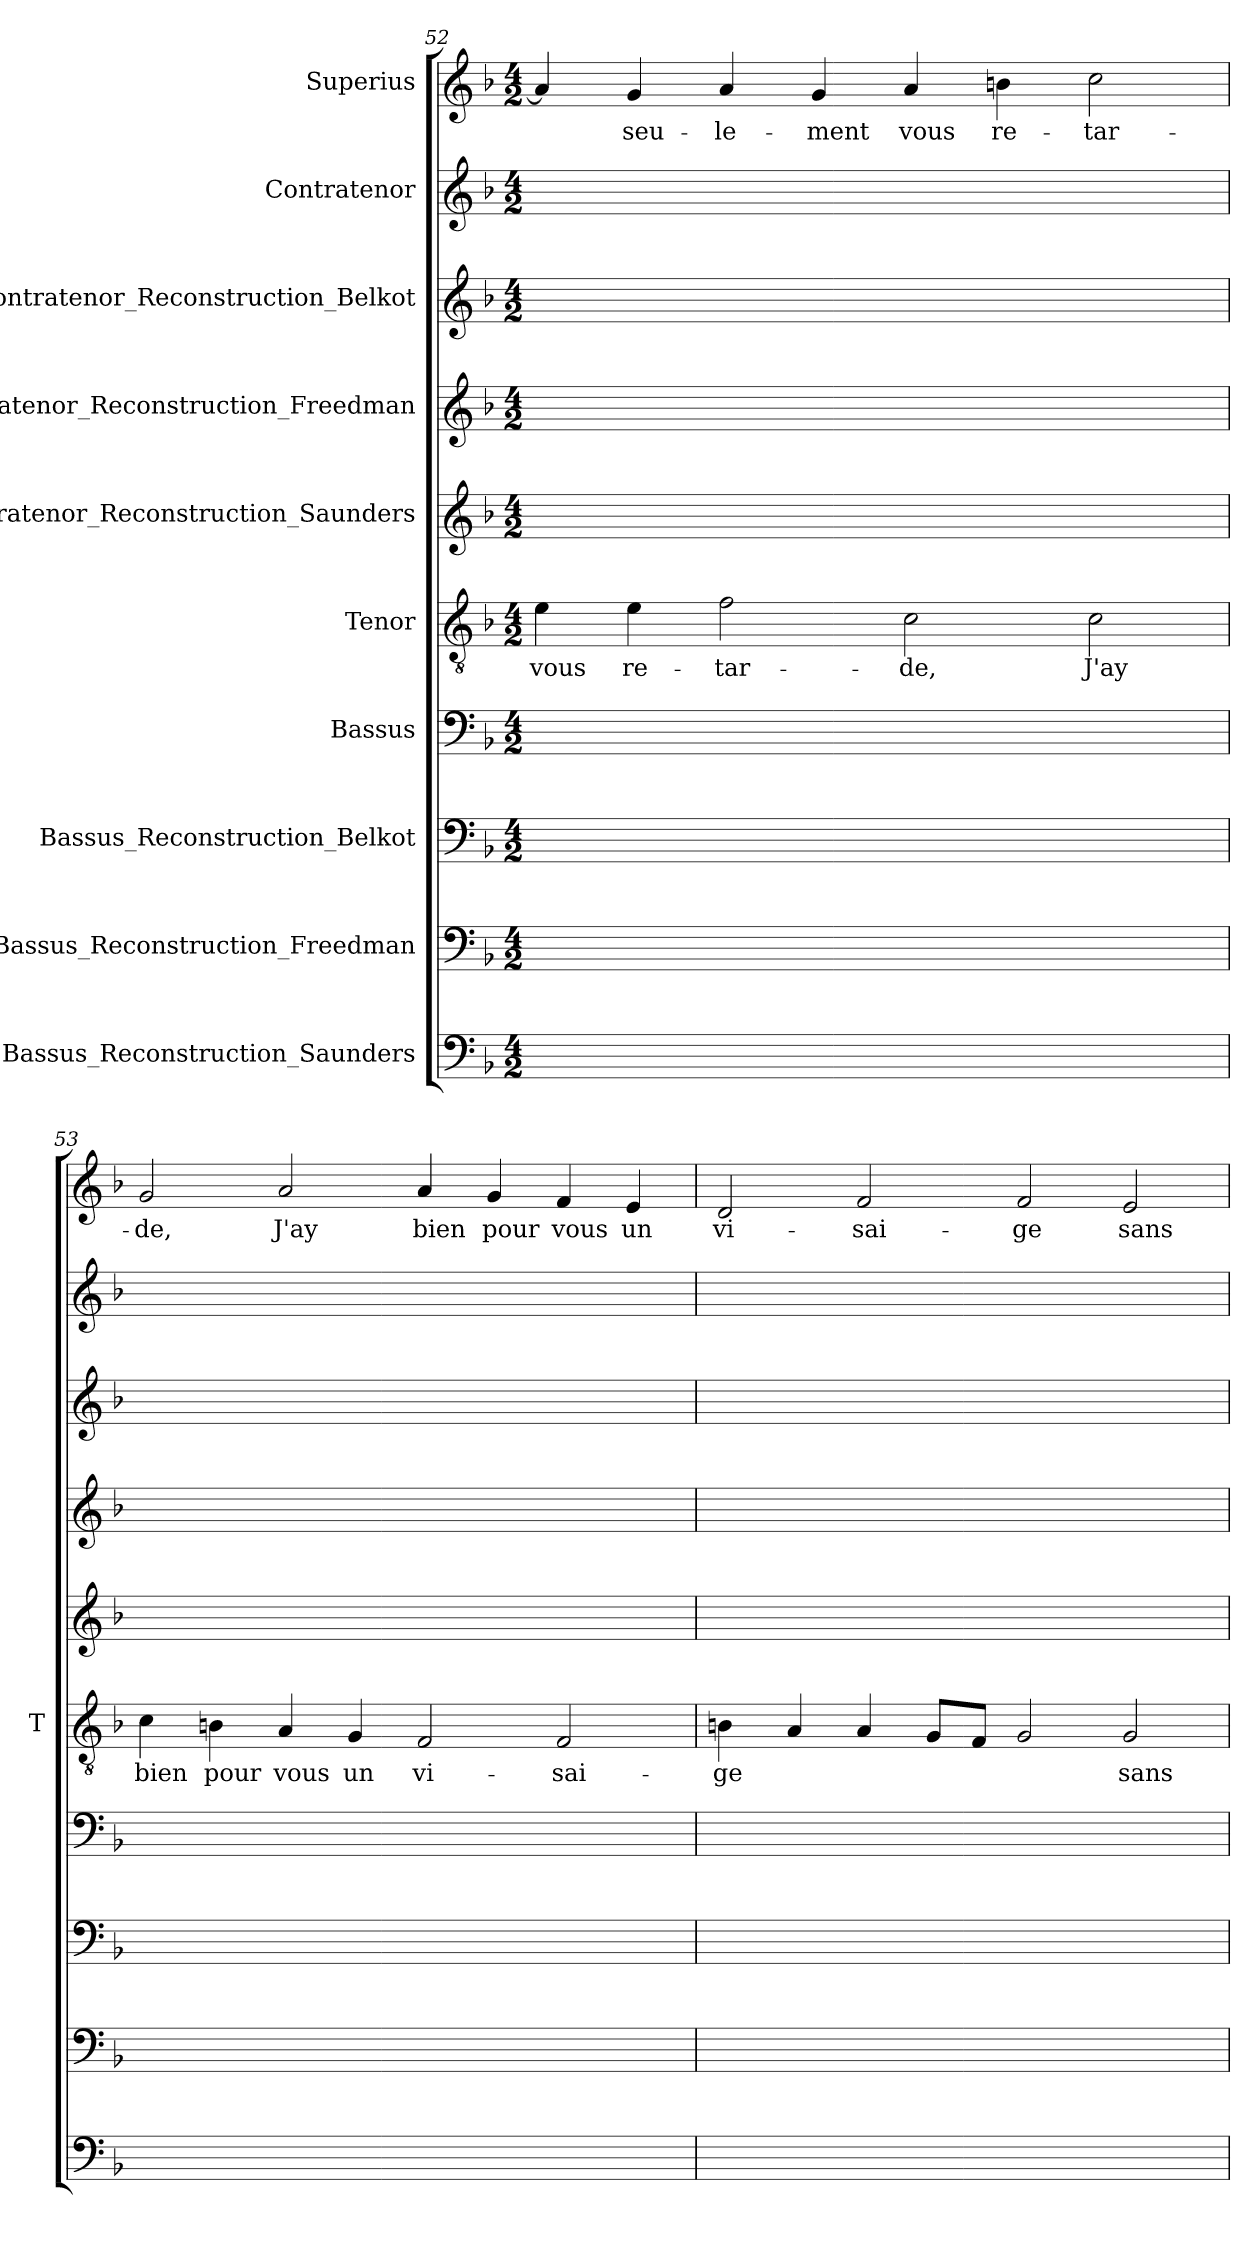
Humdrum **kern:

**kern	**kern	**kern	**kern	**kern	**text	**kern	**kern	**kern	**kern	**kern	**text
*part10	*part9	*part8	*part7	*part6	*part6	*part5	*part4	*part3	*part2	*part1	*part1
*staff10	*staff9	*staff8	*staff7	*staff6	*staff6	*staff5	*staff4	*staff3	*staff2	*staff1	*staff1
*I"Bassus_Reconstruction_Saunders	*I"Bassus_Reconstruction_Freedman	*I"Bassus_Reconstruction_Belkot	*I"Bassus	*I"Tenor	*	*I"Contratenor_Reconstruction_Saunders	*I"Contratenor_Reconstruction_Freedman	*I"Contratenor_Reconstruction_Belkot	*I"Contratenor	*I"Superius	*
*	*	*	*	*I'T	*	*	*	*	*	*	*
*clefF4	*clefF4	*clefF4	*clefF4	*clefGv2	*	*clefG2	*clefG2	*clefG2	*clefG2	*clefG2	*
*k[b-]	*k[b-]	*k[b-]	*k[b-]	*k[b-]	*	*k[b-]	*k[b-]	*k[b-]	*k[b-]	*k[b-]	*
*M4/2	*M4/2	*M4/2	*M4/2	*M4/2	*	*M4/2	*M4/2	*M4/2	*M4/2	*M4/2	*
=52	=52	=52	=52	=52	=52	=52	=52	=52	=52	=52	=52
0ryy	0ryy	0ryy	0ryy	4e	-vous	0ryy	0ryy	0ryy	0ryy	4a]	.
.	.	.	.	4e	re-	.	.	.	.	4g	seu-
.	.	.	.	2f	tar-	.	.	.	.	4a	le-
.	.	.	.	.	.	.	.	.	.	4g	-ment
.	.	.	.	2c	-de,	.	.	.	.	4a	-vous
.	.	.	.	.	.	.	.	.	.	4bn	re-
.	.	.	.	2c	-J'ay	.	.	.	.	2cc	tar-
=53	=53	=53	=53	=53	=53	=53	=53	=53	=53	=53	=53
0ryy	0ryy	0ryy	0ryy	4c	-bien	0ryy	0ryy	0ryy	0ryy	2g	-de,
.	.	.	.	4Bn	-pour	.	.	.	.	.	.
.	.	.	.	4A	-vous	.	.	.	.	2a	-J'ay
.	.	.	.	4G	-un	.	.	.	.	.	.
.	.	.	.	2F	vi-	.	.	.	.	4a	-bien
.	.	.	.	.	.	.	.	.	.	4g	-pour
.	.	.	.	2F	sai-	.	.	.	.	4f	-vous
.	.	.	.	.	.	.	.	.	.	4e	-un
=54	=54	=54	=54	=54	=54	=54	=54	=54	=54	=54	=54
0ryy	0ryy	0ryy	0ryy	4Bn	-ge	0ryy	0ryy	0ryy	0ryy	2d	vi-
.	.	.	.	4A	.	.	.	.	.	.	.
.	.	.	.	4A	.	.	.	.	.	2f	sai-
.	.	.	.	8GL	.	.	.	.	.	.	.
.	.	.	.	8FJ	.	.	.	.	.	.	.
.	.	.	.	2G	.	.	.	.	.	2f	-ge
.	.	.	.	2G	-sans	.	.	.	.	2e	-sans
=	=	=	=	=	=	=	=	=	=	=	=
*-	*-	*-	*-	*-	*-	*-	*-	*-	*-	*-	*-
